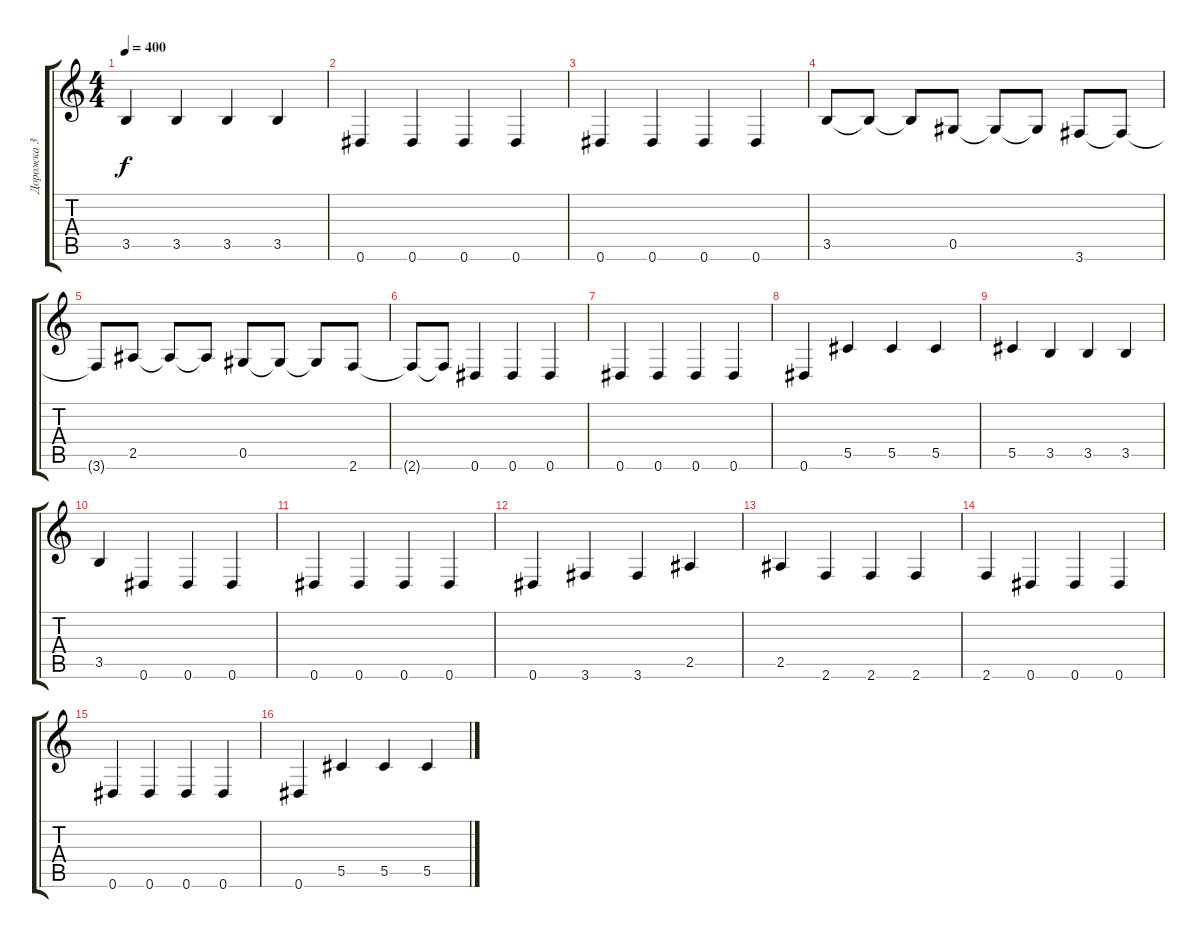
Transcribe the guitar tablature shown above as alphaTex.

\track ("Дорожка 3" "Дорожка 3") {instrument electricbassfinger}
\staff {score tabs}
\tuning (Eb4 Bb3 Gb3 Db3 Ab2 Eb2) {hide}
\ts (4 4)
\tempo 400
\clef g2
\ks c
3.5.4{dy f} 3.5.4 3.5.4 3.5.4 |
0.6.4 0.6.4 0.6.4 0.6.4 |
0.6.4 0.6.4 0.6.4 0.6.4 |
3.5.8 3.5{t}.8 3.5{t}.8 0.5.8 0.5{t}.8 0.5{t}.8 3.6.8 3.6{t}.8 |
3.6{t}.8 2.5.8 2.5{t}.8 2.5{t}.8 0.5.8 0.5{t}.8 0.5{t}.8 2.6.8 |
2.6{t}.8 2.6{t}.8 0.6.4 0.6.4 0.6.4 |
0.6.4 0.6.4 0.6.4 0.6.4 |
0.6.4 5.5.4 5.5.4 5.5.4 |
5.5.4 3.5.4 3.5.4 3.5.4 |
3.5.4 0.6.4 0.6.4 0.6.4 |
0.6.4 0.6.4 0.6.4 0.6.4 |
0.6.4 3.6.4 3.6.4 2.5.4 |
2.5.4 2.6.4 2.6.4 2.6.4 |
2.6.4 0.6.4 0.6.4 0.6.4 |
0.6.4 0.6.4 0.6.4 0.6.4 |
0.6.4 5.5.4 5.5.4 5.5.4
